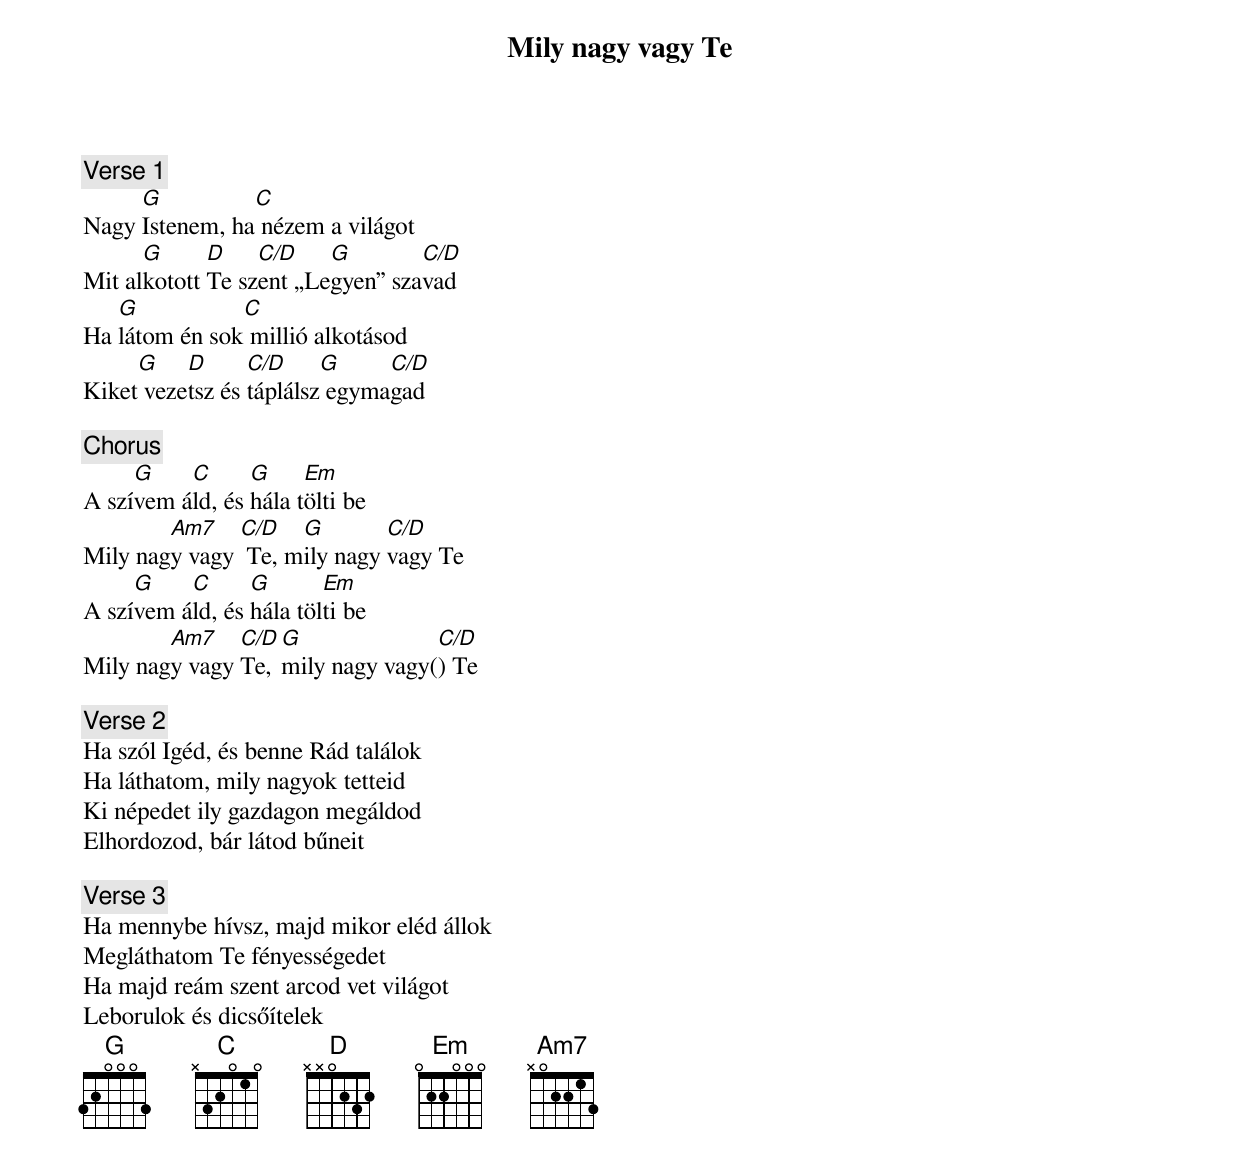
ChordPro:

{title: Mily nagy vagy Te}
{subtitle: }

{c: Verse 1}
Nagy [G]Istenem, ha[C] nézem a világot
Mit al[G]kotott [D]Te sz[C/D]ent Le[G]gyen sza[C/D]vad
Ha [G]látom én sok[C] millió alkotásod
Kiket[G] veze[D]tsz és [C/D]táplálsz[G] egyma[C/D]gad

{c: Chorus}
A szí[G]vem á[C]ld, és [G]hála t[Em]ölti be
Mily nag[Am7]y vagy [C/D] Te, m[G]ily nagy [C/D]vagy Te
A szí[G]vem á[C]ld, és [G]hála töl[Em]ti be
Mily nag[Am7]y vagy [C/D]Te, [G]mily nagy vagy([C/D]) Te

{c: Verse 2}
Ha szól Igéd, és benne Rád találok
Ha láthatom, mily nagyok tetteid
Ki népedet ily gazdagon megáldod
Elhordozod, bár látod bűneit

{c: Verse 3}
Ha mennybe hívsz, majd mikor eléd állok
Megláthatom Te fényességedet
Ha majd reám szent arcod vet világot
Leborulok és dicsőítelek
